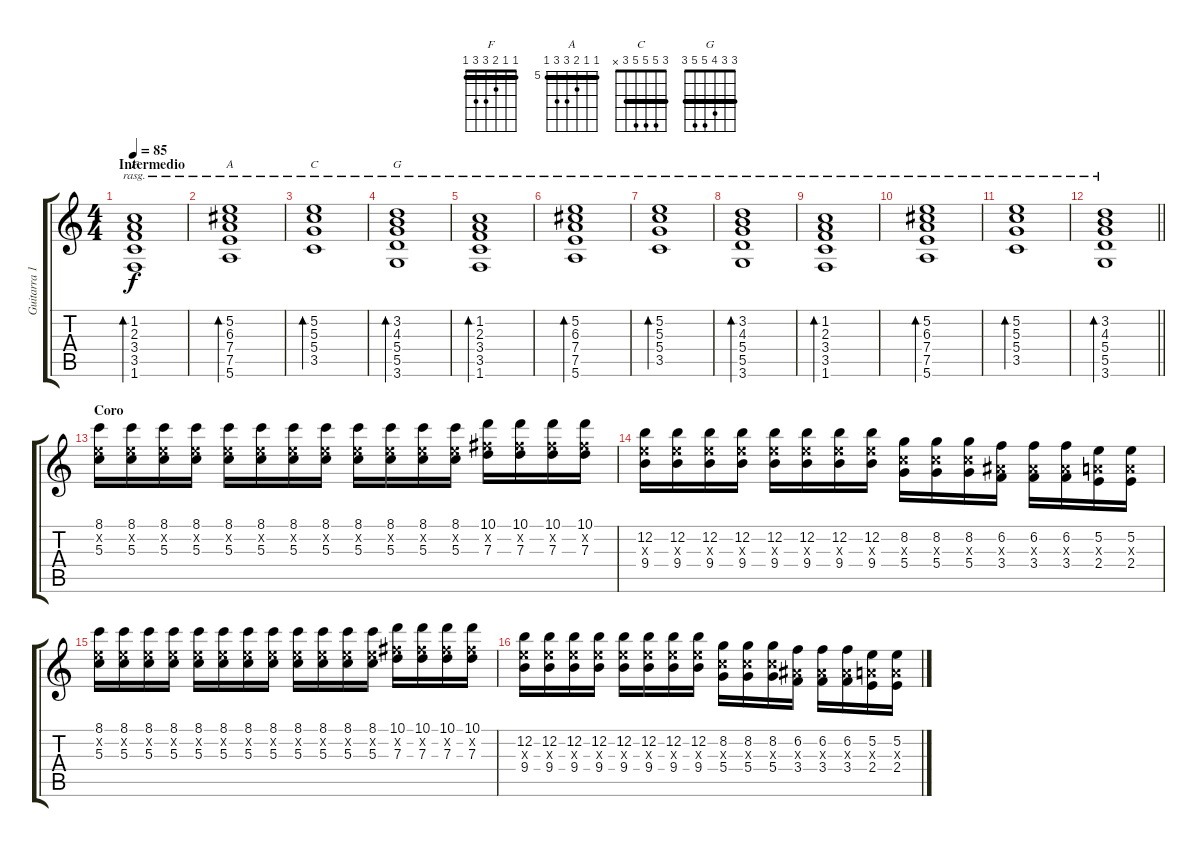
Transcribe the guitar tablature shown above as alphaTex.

\track ("Guitarra 1" "Guitarra 1") {instrument distortionguitar}
\staff {score tabs}
\tuning (E4 B3 G3 D3 A2 E2) {hide}
\chord ("F" 1 1 2 3 3 1) {barre 1}
\chord ("A" 5 5 6 7 7 5) {firstfret 5 barre 5}
\chord ("C" 3 5 5 5 3 x) {barre 3}
\chord ("G" 3 3 4 5 5 3) {barre 3}
\ts (4 4)
\section ("" "Intermedio")
\tempo 85
\clef g2
\ks c
(1.2 2.3 3.4 3.5 1.6).1{bd 60 ch "F" rasg ii dy f instrument electricguitarjazz} |
(5.2 6.3 7.4 7.5 5.6).1{bd 60 ch "A" rasg ii} |
(5.2 5.3 5.4 3.5).1{bd 60 ch "C" rasg ii} |
(3.2 4.3 5.4 5.5 3.6).1{bd 60 ch "G" rasg ii} |
(1.2 2.3 3.4 3.5 1.6).1{bd 60 rasg ii} |
(5.2 6.3 7.4 7.5 5.6).1{bd 60 rasg ii} |
(5.2 5.3 5.4 3.5).1{bd 60 rasg ii} |
(3.2 4.3 5.4 5.5 3.6).1{bd 60 rasg ii} |
(1.2 2.3 3.4 3.5 1.6).1{bd 60 rasg ii instrument electricguitarjazz} |
(5.2 6.3 7.4 7.5 5.6).1{bd 60 rasg ii} |
(5.2 5.3 5.4 3.5).1{bd 60 rasg ii} |
\barLineRight lightlight
(3.2 4.3 5.4 5.5 3.6).1{bd 60 rasg ii} |
\section ("" "Coro")
(8.1 5.2{x} 5.3).16{instrument distortionguitar} (8.1 5.2{x} 5.3).16 (8.1 5.2{x} 5.3).16 (8.1 5.2{x} 5.3).16 (8.1 5.2{x} 5.3).16 (8.1 5.2{x} 5.3).16 (8.1 5.2{x} 5.3).16 (8.1 5.2{x} 5.3).16 (8.1 5.2{x} 5.3).16 (8.1 5.2{x} 5.3).16 (8.1 5.2{x} 5.3).16 (8.1 5.2{x} 5.3).16 (10.1 7.2{x} 7.3).16 (10.1 7.2{x} 7.3).16 (10.1 7.2{x} 7.3).16 (10.1 7.2{x} 7.3).16 |
(12.2 9.3{x} 9.4).16 (12.2 9.3{x} 9.4).16 (12.2 9.3{x} 9.4).16 (12.2 9.3{x} 9.4).16 (12.2 9.3{x} 9.4).16 (12.2 9.3{x} 9.4).16 (12.2 9.3{x} 9.4).16 (12.2 9.3{x} 9.4).16 (8.2 5.3{x} 5.4).16 (8.2 5.3{x} 5.4).16 (8.2 5.3{x} 5.4).16 (6.2 3.3{x} 3.4).16 (6.2 3.3{x} 3.4).16 (6.2 3.3{x} 3.4).16 (5.2 2.3{x} 2.4).16 (5.2 2.3{x} 2.4).16 |
(8.1 5.2{x} 5.3).16 (8.1 5.2{x} 5.3).16 (8.1 5.2{x} 5.3).16 (8.1 5.2{x} 5.3).16 (8.1 5.2{x} 5.3).16 (8.1 5.2{x} 5.3).16 (8.1 5.2{x} 5.3).16 (8.1 5.2{x} 5.3).16 (8.1 5.2{x} 5.3).16 (8.1 5.2{x} 5.3).16 (8.1 5.2{x} 5.3).16 (8.1 5.2{x} 5.3).16 (10.1 7.2{x} 7.3).16 (10.1 7.2{x} 7.3).16 (10.1 7.2{x} 7.3).16 (10.1 7.2{x} 7.3).16 |
(12.2 9.3{x} 9.4).16 (12.2 9.3{x} 9.4).16 (12.2 9.3{x} 9.4).16 (12.2 9.3{x} 9.4).16 (12.2 9.3{x} 9.4).16 (12.2 9.3{x} 9.4).16 (12.2 9.3{x} 9.4).16 (12.2 9.3{x} 9.4).16 (8.2 5.3{x} 5.4).16 (8.2 5.3{x} 5.4).16 (8.2 5.3{x} 5.4).16 (6.2 3.3{x} 3.4).16 (6.2 3.3{x} 3.4).16 (6.2 3.3{x} 3.4).16 (5.2 2.3{x} 2.4).16 (5.2 2.3{x} 2.4).16
